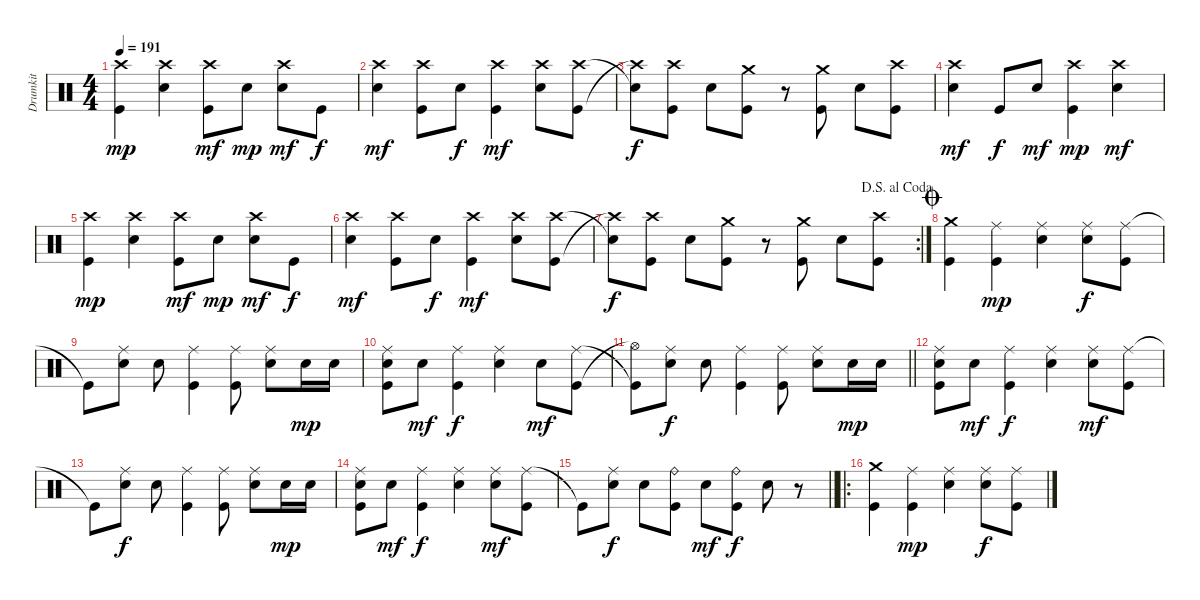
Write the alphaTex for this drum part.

\track ("Drumkit" "Drumkit") {instrument percussion}
\staff {score}
\articulation defaults
\ts (4 4)
\tempo 191
\clef neutral
\ks c
("Crash high (hit)" "Kick (hit)").4{dy mp} ("Crash high (hit)" "Snare (hit) 2").4 ("Crash high (hit)" "Kick (hit)").8{dy mf} "Snare (hit) 2".8{dy mp} ("Crash high (hit)" "Snare (hit) 2").8{dy mf} "Kick (hit)".8{dy f} |
("Crash high (hit)" "Snare (hit) 2").4{dy mf} ("Crash high (hit)" "Kick (hit)").8 "Snare (hit) 2".8{dy f} ("Crash high (hit)" "Kick (hit)").4{dy mf} ("Crash high (hit)" "Snare (hit) 2").8 ("Crash high (hit)" "Kick (hit)").8 |
("Snare (hit) 2"{t} "Crash high (hit)"{t}).8{dy f} ("Crash high (hit)" "Kick (hit)").8 "Snare (hit) 2".8 ("Crash medium (hit)" "Kick (hit)").8 r.8 ("Crash medium (hit)" "Kick (hit)").8 "Snare (hit) 2".8 ("Crash high (hit)" "Kick (hit)").8 |
("Crash high (hit)" "Snare (hit) 2").4{dy mf} "Kick (hit)".8{dy f} "Snare (hit) 2".8{dy mf} ("Crash high (hit)" "Kick (hit)").4{dy mp} ("Crash high (hit)" "Snare (hit) 2").4{dy mf} |
("Crash high (hit)" "Kick (hit)").4{dy mp} ("Crash high (hit)" "Snare (hit) 2").4 ("Crash high (hit)" "Kick (hit)").8{dy mf} "Snare (hit) 2".8{dy mp} ("Crash high (hit)" "Snare (hit) 2").8{dy mf} "Kick (hit)".8{dy f} |
("Crash high (hit)" "Snare (hit) 2").4{dy mf} ("Crash high (hit)" "Kick (hit)").8 "Snare (hit) 2".8{dy f} ("Crash high (hit)" "Kick (hit)").4{dy mf} ("Crash high (hit)" "Snare (hit) 2").8 ("Crash high (hit)" "Kick (hit)").8 |
\rc 2
\jump dalsegnoalcoda
("Snare (hit) 2"{t} "Crash high (hit)"{t}).8{dy f} ("Crash high (hit)" "Kick (hit)").8 "Snare (hit) 2".8 ("Crash medium (hit)" "Kick (hit)").8 r.8 ("Crash medium (hit)" "Kick (hit)").8 "Snare (hit) 2".8 ("Crash high (hit)" "Kick (hit)").8 |
\jump coda
("Crash medium (hit)" "Kick (hit)").4 ("Ride (middle)" "Kick (hit)").4{dy mp} ("Ride (middle)" "Snare (hit) 2").4 ("Ride (middle)" "Snare (hit) 2").8{dy f} ("Ride (middle)" "Kick (hit)").8 |
"Kick (hit)"{t}.8 ("Ride (middle)" "Snare (hit) 2").8 "Snare (hit) 2".8 ("Ride (middle)" "Kick (hit)").4 ("Ride (middle)" "Kick (hit)").8 ("Ride (middle)" "Snare (hit) 2").8 "Snare (hit) 2".16{dy mp} "Snare (hit) 2".16 |
("Ride (middle)" "Snare (hit) 2" "Kick (hit)").8 "Snare (hit) 2".8{dy mf} ("Ride (middle)" "Kick (hit)").4{dy f} ("Ride (middle)" "Snare (hit) 2").4 "Snare (hit) 2".8{dy mf} ("Ride (middle)" "Kick (hit)").8 |
\barLineRight lightlight
("Kick (hit)"{t} "Hi-Hat (open)"{t}).8 ("Ride (middle)" "Snare (hit) 2").8{dy f} "Snare (hit) 2".8 ("Kick (hit)" "Ride (middle)").4 ("Ride (middle)" "Kick (hit)").8 ("Ride (middle)" "Snare (hit) 2").8 "Snare (hit) 2".16{dy mp} "Snare (hit) 2".16 |
("Ride (middle)" "Snare (hit) 2" "Kick (hit)").8 "Snare (hit) 2".8{dy mf} ("Ride (middle)" "Kick (hit)").4{dy f} ("Ride (middle)" "Snare (hit) 2").4 ("Ride (middle)" "Snare (hit) 2").8{dy mf} ("Ride (middle)" "Kick (hit)").8 |
"Kick (hit)"{t}.8 ("Ride (middle)" "Snare (hit) 2").8{dy f} "Snare (hit) 2".8 ("Ride (middle)" "Kick (hit)").4 ("Ride (middle)" "Kick (hit)").8 ("Ride (middle)" "Snare (hit) 2").8 "Snare (hit) 2".16{dy mp} "Snare (hit) 2".16 |
("Ride (middle)" "Snare (hit) 2" "Kick (hit)").8 "Snare (hit) 2".8{dy mf} ("Ride (middle)" "Kick (hit)").4{dy f} ("Ride (middle)" "Snare (hit) 2").4 ("Ride (middle)" "Snare (hit) 2").8{dy mf} ("Ride (middle)" "Kick (hit)").8 |
\barLineRight lightlight "Kick (hit)"{t}.8
("Ride (middle)" "Snare (hit) 2").8{dy f} "Snare (hit) 2".8 ("Ride (bell)" "Kick (hit)").8 "Snare (hit) 2".8{dy mf} ("Ride (bell)" "Kick (hit)").8{dy f} "Snare (hit) 2".8 r.8 |
\ro
("Crash medium (hit)" "Kick (hit)").4 ("Ride (middle)" "Kick (hit)").4{dy mp} ("Ride (middle)" "Snare (hit) 2").4 ("Ride (middle)" "Snare (hit) 2").8{dy f} ("Ride (middle)" "Kick (hit)").8
